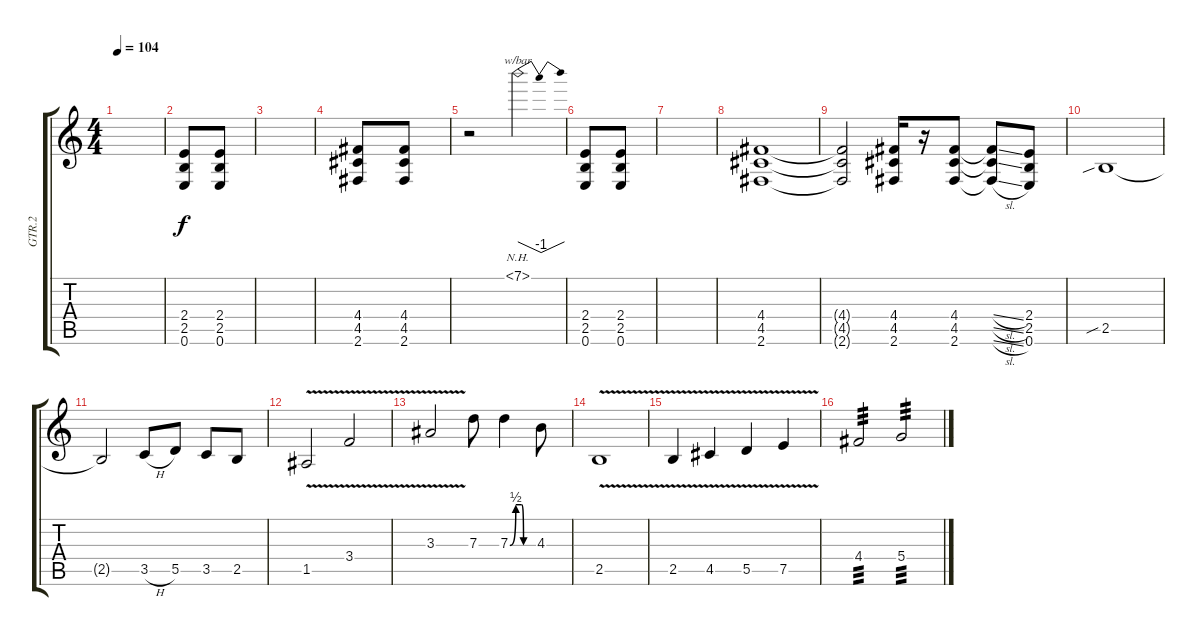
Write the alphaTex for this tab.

\track ("GTR.2" "GTR.2") {instrument distortionguitar}
\staff {score tabs}
\tuning (E4 B3 G3 D3 A2 E2) {hide}
\ts (4 4)
\tempo 104
\clef g2
\ks c
|
(2.4 2.5 0.6).8 (2.4 2.5 0.6).8 |
|
(4.4 4.5 2.6).8 (4.4 4.5 2.6).8 |
r.2 7.1{nh}.2{tbe (dip default 0 0 30 -4 60 0)} |
(2.4 2.5 0.6).8 (2.4 2.5 0.6).8 |
|
(4.4 4.5 2.6).1 |
(4.4{t} 4.5{t} 2.6{t}).2 (4.4 4.5 2.6).16 r.16 (4.4 4.5 2.6).8 (4.4{sl t} 4.5{sl t} 2.6{sl t}).8 (2.4 2.5 0.6).8 |
2.5{sib}.1{volume 6 balance 8} |
2.5{t}.2 3.5{h}.8 5.5.8 3.5.8 2.5.8 |
1.5{v}.2 3.4{v}.2 |
3.3{v}.2 7.3.8 7.3{be (custom 0 0 15 2 30 2 35 0 60 0)}.4 4.3.8 |
2.5{v}.1 |
2.5{v}.4 4.5{v}.4 5.5{v}.4 7.5{v}.4 |
4.4.2{tp 3} 5.4.2{tp 3}
